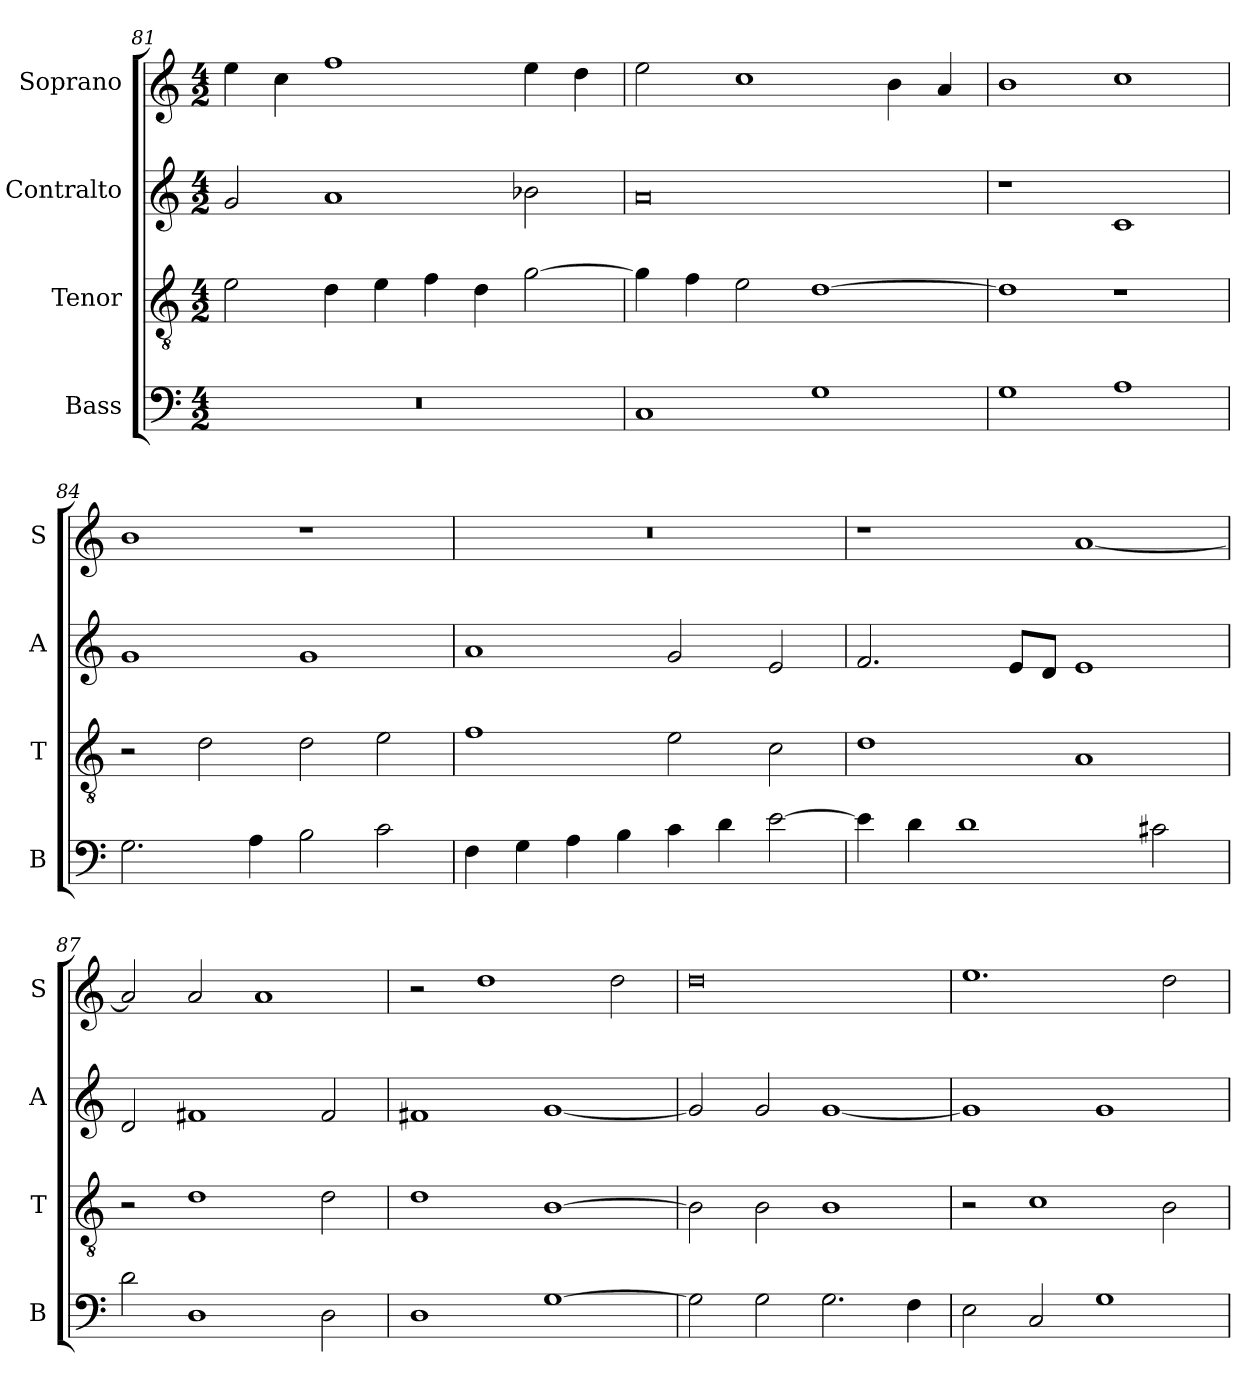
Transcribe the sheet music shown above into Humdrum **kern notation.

**kern	**kern	**kern	**kern
*part4	*part3	*part2	*part1
*staff4	*staff3	*staff2	*staff1
*I"Bass	*I"Tenor	*I"Contralto	*I"Soprano
*I'B	*I'T	*I'A	*I'S
*clefF4	*clefGv2	*clefG2	*clefG2
*k[]	*k[]	*k[]	*k[]
*G:mix	*G:mix	*G:mix	*G:mix
*M4/2	*M4/2	*M4/2	*M4/2
=81	=81	=81	=81
0r	2e	2g	4ee
.	.	.	4cc
.	4d	1a	1ff
.	4e	.	.
.	4f	.	.
.	4d	.	.
.	[2g	2b-X	4ee
.	.	.	4dd
=82	=82	=82	=82
1C	4g]	0a	2ee
.	4f	.	.
.	2e	.	1cc
1G	[1d	.	.
.	.	.	4b
.	.	.	4a
=83	=83	=83	=83
1G	1d]	1r	1b
1A	1r	1c	1cc
=84	=84	=84	=84
2.G	2r	1g	1b
.	2d	.	.
4A	.	.	.
2B	2d	1g	1r
2c	2e	.	.
=85	=85	=85	=85
4F	1f	1a	0r
4G	.	.	.
4A	.	.	.
4B	.	.	.
4c	2e	2g	.
4d	.	.	.
[2e	2c	2e	.
=86	=86	=86	=86
4e]	1d	2.f	1r
4d	.	.	.
1d	.	.	.
.	.	8e/L	.
.	.	8d/J	.
.	1A	1e	[1a
2c#X	.	.	.
=87	=87	=87	=87
2d	2r	2d	2a]
1D	1d	1f#X	2a
.	.	.	1a
2D	2d	2f#	.
=88	=88	=88	=88
1D	1d	1f#X	2r
.	.	.	1dd
[1G	[1B	[1g	.
.	.	.	2dd
=89	=89	=89	=89
2G]	2B]	2g]	0dd
2G	2B	2g	.
2.G	1B	[1g	.
4F	.	.	.
=90	=90	=90	=90
2E	2r	1g]	1.ee
2C	1c	.	.
1G	.	1g	.
.	2B	.	2dd
=	=	=	=
*-	*-	*-	*-
